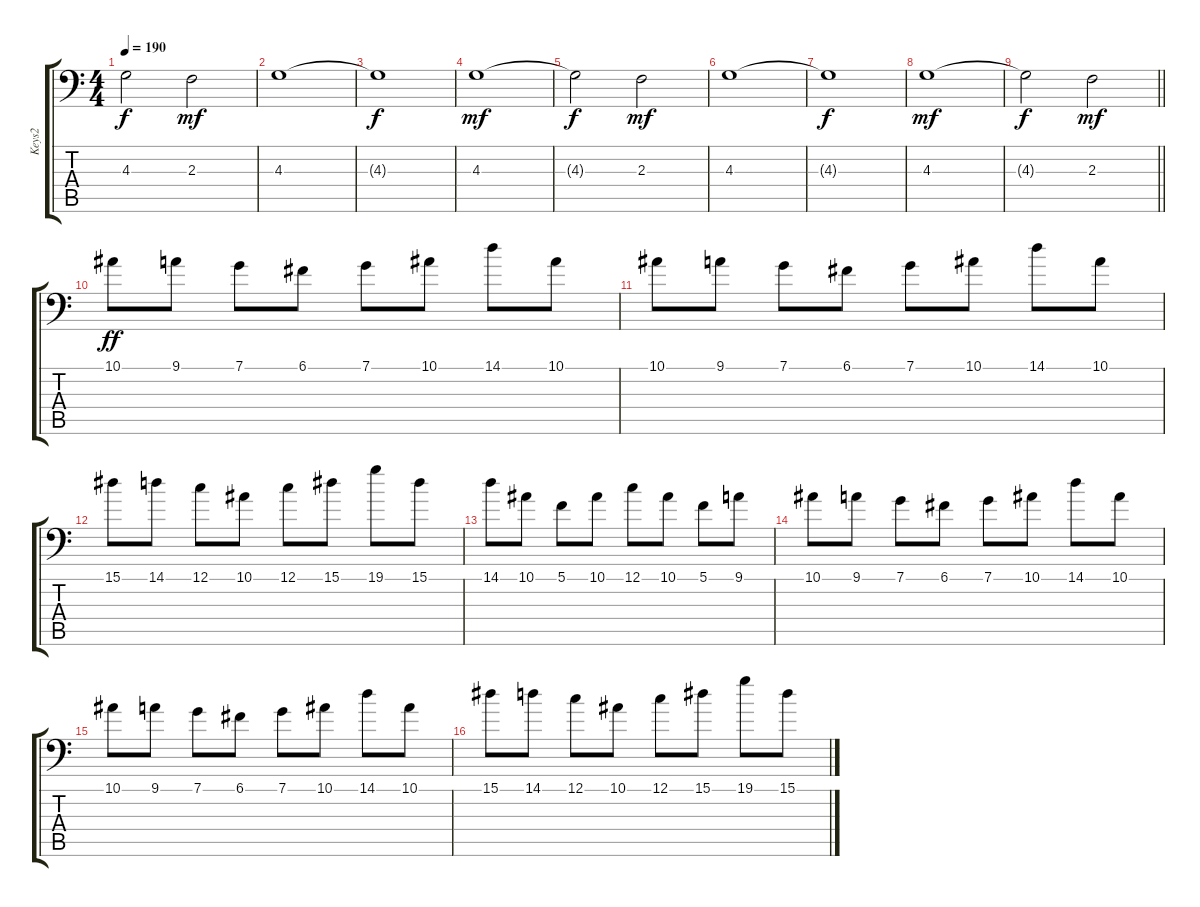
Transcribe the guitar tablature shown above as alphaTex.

\track ("Keys2" "Keys2") {instrument stringensemble1}
\staff {score tabs}
\tuning (C4 G3 Eb3 Bb2 F2 Bb1) {hide}
\ts (4 4)
\tempo 190
\clef f4
\ks c
4.3{t}.2{dy f} 2.3.2{dy mf} |
4.3.1 |
4.3{t}.1{dy f} |
4.3.1{dy mf} |
4.3{t}.2{dy f} 2.3.2{dy mf} |
4.3.1 |
4.3{t}.1{dy f} |
4.3.1{dy mf} |
\barLineRight lightlight
4.3{t}.2{dy f} 2.3.2{dy mf} |
10.1.8{dy ff} 9.1.8 7.1.8 6.1.8 7.1.8 10.1.8 14.1.8 10.1.8 |
10.1.8 9.1.8 7.1.8 6.1.8 7.1.8 10.1.8 14.1.8 10.1.8 |
15.1.8 14.1.8 12.1.8 10.1.8 12.1.8 15.1.8 19.1.8 15.1.8 |
14.1.8 10.1.8 5.1.8 10.1.8 12.1.8 10.1.8 5.1.8 9.1.8 |
10.1.8 9.1.8 7.1.8 6.1.8 7.1.8 10.1.8 14.1.8 10.1.8 |
10.1.8 9.1.8 7.1.8 6.1.8 7.1.8 10.1.8 14.1.8 10.1.8 |
15.1.8 14.1.8 12.1.8 10.1.8 12.1.8 15.1.8 19.1.8 15.1.8
